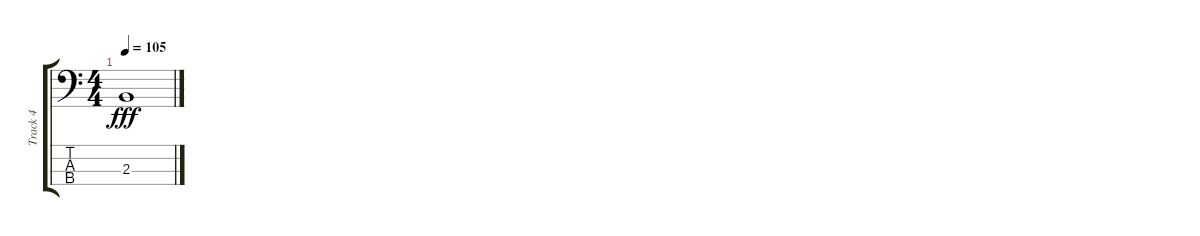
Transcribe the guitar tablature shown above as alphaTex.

\track ("Track 4" "Track 4") {instrument electricbassfinger}
\staff {score tabs}
\tuning (G2 D2 A1 E1) {hide}
\ts (4 4)
\tempo 105
\clef f4
\ks c
2.3.1{dy fff}
